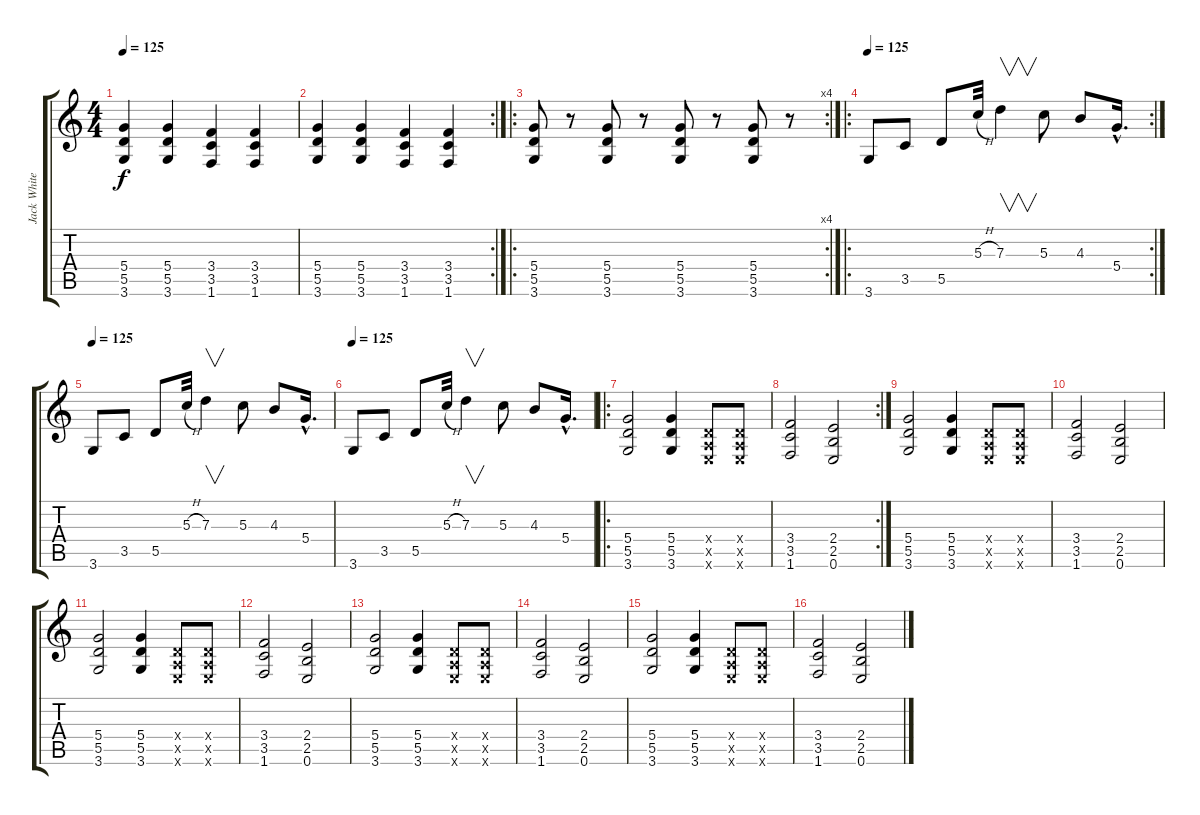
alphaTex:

\track ("Jack White" "Jack White") {instrument distortionguitar}
\staff {score tabs}
\tuning (E4 B3 G3 D3 A2 E2) {hide}
\ts (4 4)
\tempo 125
\clef g2
\ks c
(5.4 5.5 3.6).4{dy f} (5.4 5.5 3.6).4 (3.4 3.5 1.6).4 (3.4 3.5 1.6).4 |
\rc 2
(5.4 5.5 3.6).4 (5.4 5.5 3.6).4 (3.4 3.5 1.6).4 (3.4 3.5 1.6).4 |
\ro
\rc 4
(5.4 5.5 3.6).8 r.8 (5.4 5.5 3.6).8 r.8 (5.4 5.5 3.6).8 r.8 (5.4 5.5 3.6).8 r.8 |
\ro
\rc 2
\tempo 125
3.6.8 3.5.8 5.5.8 5.3{h}.32 7.3.4{v} 5.3.8 4.3.8 5.4{hac}.16{d} |
\tempo 125
3.6.8 3.5.8 5.5.8 5.3{h}.32 7.3.4{v} 5.3.8 4.3.8 5.4{hac}.16{d} |
\tempo 125
3.6.8 3.5.8 5.5.8 5.3{h}.32 7.3.4{v} 5.3.8 4.3.8 5.4{hac}.16{d} |
\ro
(5.4 5.5 3.6).2{instrument electricguitarmuted} (5.4 5.5 3.6).4 (0.4{x} 0.5{x} 0.6{x}).8 (0.4{x} 0.5{x} 0.6{x}).8 |
\rc 2
(3.4 3.5 1.6).2{instrument electricguitarmuted} (2.4 2.5 0.6).2 |
(5.4 5.5 3.6).2{instrument electricguitarmuted} (5.4 5.5 3.6).4 (0.4{x} 0.5{x} 0.6{x}).8 (0.4{x} 0.5{x} 0.6{x}).8 |
(3.4 3.5 1.6).2{instrument electricguitarmuted} (2.4 2.5 0.6).2 |
(5.4 5.5 3.6).2{instrument electricguitarmuted} (5.4 5.5 3.6).4 (0.4{x} 0.5{x} 0.6{x}).8 (0.4{x} 0.5{x} 0.6{x}).8 |
(3.4 3.5 1.6).2{instrument electricguitarmuted} (2.4 2.5 0.6).2 |
(5.4 5.5 3.6).2{instrument electricguitarmuted} (5.4 5.5 3.6).4 (0.4{x} 0.5{x} 0.6{x}).8 (0.4{x} 0.5{x} 0.6{x}).8 |
(3.4 3.5 1.6).2{instrument electricguitarmuted} (2.4 2.5 0.6).2 |
(5.4 5.5 3.6).2{instrument electricguitarmuted} (5.4 5.5 3.6).4 (0.4{x} 0.5{x} 0.6{x}).8 (0.4{x} 0.5{x} 0.6{x}).8 |
(3.4 3.5 1.6).2{instrument electricguitarmuted} (2.4 2.5 0.6).2
